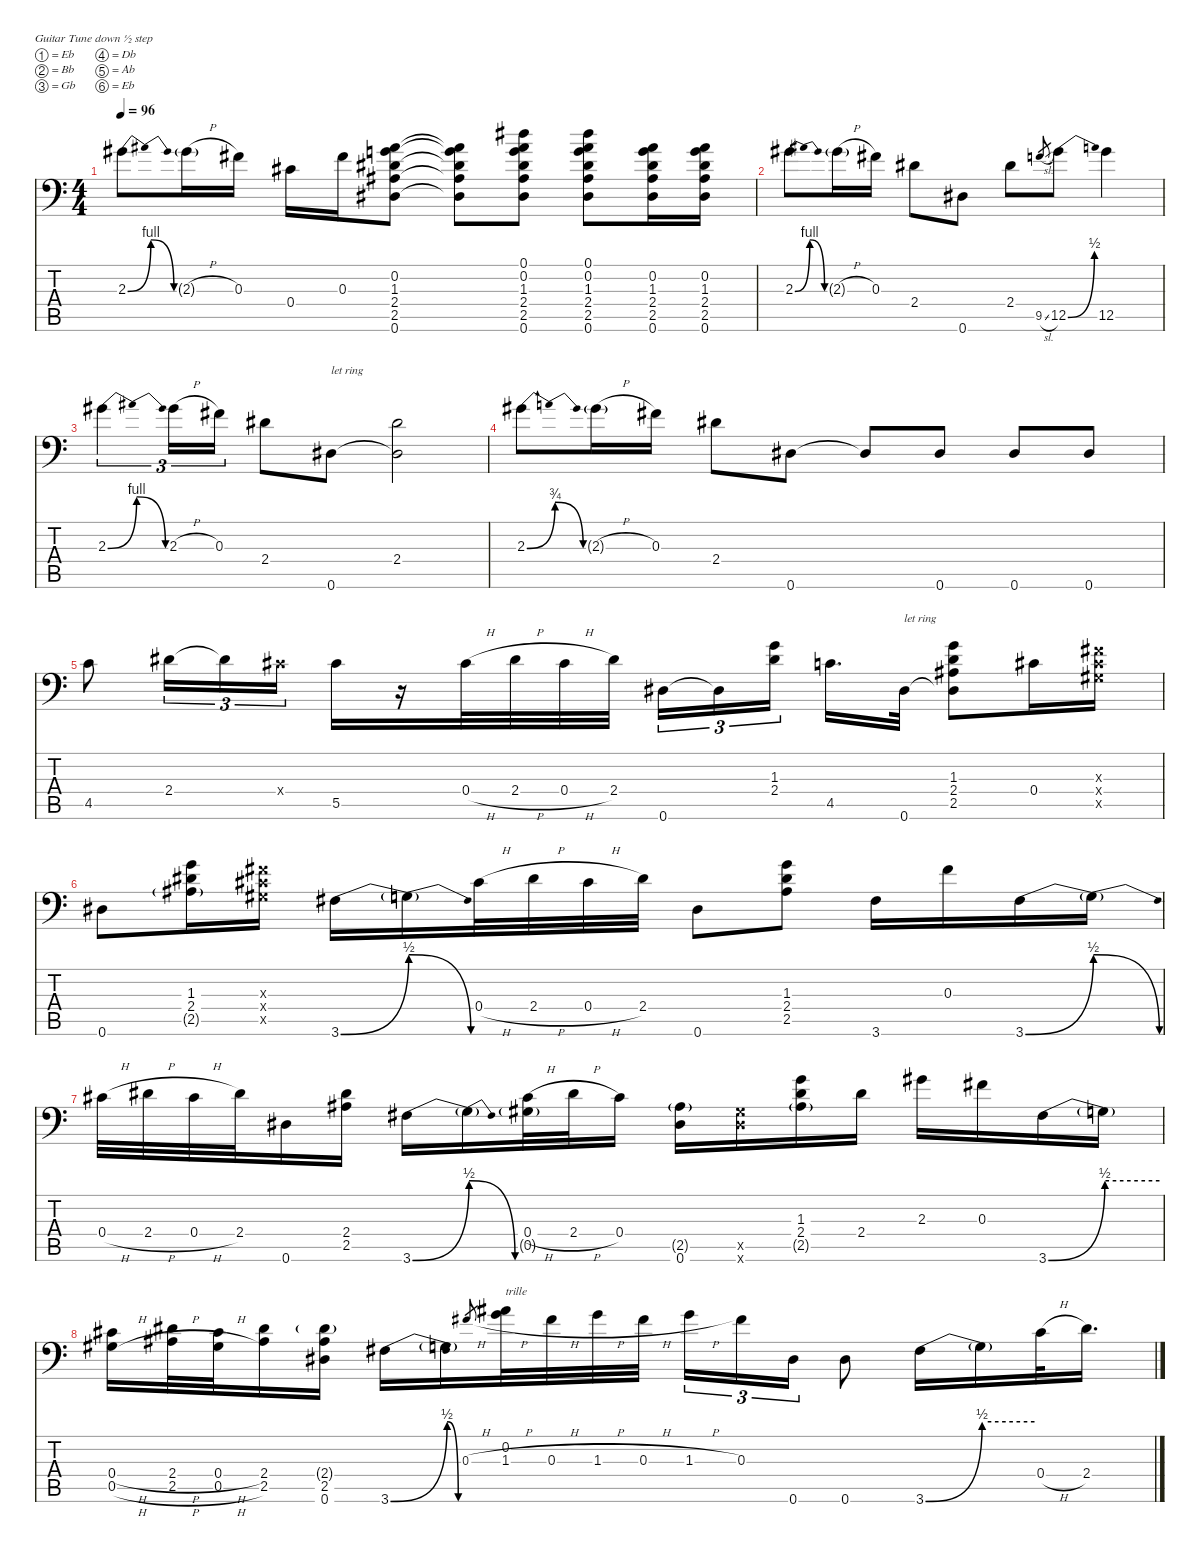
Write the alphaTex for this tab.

\defaultSystemsLayout 4
\hideDynamics
\bracketExtendMode nobrackets
\singleTrackTrackNamePolicy hidden
\multiTrackTrackNamePolicy hidden
\otherSystemsTrackNameOrientation horizontal
\track ("Overdub-hid" "fl.bs.") {instrument fretlessbass}
\staff {score tabs}
\tuning (Eb4 Bb3 Gb3 Db3 Ab2 Eb2)
\ts (4 4)
\tempo 96
\clef f4
\ks c
2.3{be (bendrelease 0 0 15 4 30 4 60 0) acc #}.8{dy f beam Down} 2.3{h g acc #}.16{dy ff beam Down} 0.3{acc #}.16{dy f beam Down} 0.4{acc #}.16{beam Down} 0.3{acc #}.16{beam Down} (0.2{acc #} 1.3 2.4{acc #} 2.5{acc #} 0.6{acc #}).8{dy ff beam Down} (0.2{t acc #} 1.3{t} 2.4{t acc #} 2.5{t acc #} 0.6{t acc #}).8{dy f beam Down} (0.1{acc #} 0.2{acc #} 1.3 2.4{acc #} 2.5{acc #} 0.6{acc #}).8{beam Down} (0.1{acc #} 0.2{acc #} 1.3 2.4{acc #} 2.5{acc #} 0.6{acc #}).8{beam Down} (0.2{acc #} 1.3 2.4{acc #} 2.5{acc #} 0.6{acc #}).16{beam Down} (0.2{acc #} 1.3 2.4{acc #} 2.5{acc #} 0.6{acc #}).16{beam Down} |
2.3{be (bendrelease 0 0 15 4 30 4 60 0) acc #}.8{dy ff beam Down} 2.3{h g acc #}.16{beam Down} 0.3{acc #}.16{dy f beam Down} 2.4{acc #}.8{beam Down} 0.6{acc #}.8{beam Down} 2.4{acc #}.8{beam Down} 9.5{sl}.8{gr dy mf beam Up} 12.5{be (bend 0 0 30 2) acc #}.8{dy f beam Down} 12.5{acc #}.4{dy mf beam Down} |
2.3{be (bendrelease 0 0 15 4 30 4 60 0) acc #}.4{tu (3 2) dy f beam Down} 2.3{h acc #}.16{tu (3 2) beam Down} 0.3{acc #}.16{tu (3 2) beam Down} 2.4{acc #}.8{beam Down} 0.6{acc #}.8{txt "let ring" dy ff beam Down} (2.4{acc #} 0.6{t acc #}).2{beam Down} |
2.3{be (bendrelease 0 0 15 3 30 3 60 0) acc #}.8{dy f beam Down} 2.3{h g acc #}.16{dy ff beam Down} 0.3{acc #}.16{dy f beam Down} 2.4{acc #}.8{beam Down} 0.6{acc #}.8{dy ff beam Down} 0.6{t acc #}.8{dy f beam Up} 0.6{acc #}.8{beam Up} 0.6{acc #}.8{beam Up} 0.6{acc #}.8{beam Up} |
4.5.8{dy fff beam Down} 2.4{acc #}.16{tu (3 2) dy f beam Down} 2.4{t acc #}.16{tu (3 2) beam Down} 0.4{x acc #}.16{tu (3 2) beam Down} 5.5{acc #}.16{beam Down} r.16{beam Down} 0.4{h acc #}.32{dy ff beam Down} 2.4{h acc #}.32{dy f beam Down} 0.4{h acc #}.32{beam Down} 2.4{acc #}.32{beam Down} 0.6{acc #}.16{tu (3 2) beam Down} 0.6{t acc #}.16{tu (3 2) beam Down} (1.3 2.4{acc #}).16{tu (3 2) beam Down} 4.5.16{d beam Down} 0.6{acc #}.32{txt "let ring" beam Down} (1.3 2.4{acc #} 2.5{acc #} 0.6{t acc #}).8{dy ff beam Down} 0.4{acc #}.16{dy f beam Down} (0.3{x acc #} 0.4{x acc #} 0.5{x acc #}).16{beam Down} |
0.6{acc #}.8{beam Down} (1.3 2.4{acc #} 2.5{g acc #}).16{beam Down} (0.3{x acc #} 0.4{x acc #} 0.5{x acc #}).16{beam Down} 3.6{be (bend 0 0 60 2) acc #}.16{beam Down} 3.6{be (release 0 2 60 0) t}.16{beam Down} 0.4{h acc #}.32{dy ff beam Down} 2.4{h acc #}.32{dy f beam Down} 0.4{h acc #}.32{beam Down} 2.4{acc #}.32{beam Down} 0.6{acc #}.8{dy ff beam Down} (1.3 2.4{acc #} 2.5{acc #}).8{dy f beam Down} 3.6{acc #}.16{beam Down} 0.3{acc #}.16{dy ff beam Down} 3.6{be (bend 0 0 60 2) acc #}.16{dy f beam Down} 3.6{be (release 0 2 60 0) t}.16{beam Down} |
0.4{h acc #}.32{dy ff beam Down} 2.4{h acc #}.32{dy f beam Down} 0.4{h acc #}.32{beam Down} 2.4{acc #}.32{beam Down} 0.6{acc #}.16{beam Down} (2.4{acc #} 2.5{acc #}).16{beam Down} 3.6{be (bend 0 0 60 2) acc #}.16{beam Down} 3.6{be (release 0 2 60 0) t}.16{beam Down} (0.4{h acc #} 0.5{g acc #}).32{dy ff beam Down} 2.4{h acc #}.32{dy f beam Down} 0.4{acc #}.16{beam Down} (2.5{g acc #} 0.6{acc #}).16{beam Down} (0.5{x acc #} 0.6{x acc #}).16{beam Down} (1.3 2.4{acc #} 2.5{g acc #}).16{beam Down} 2.4{acc #}.16{beam Down} 2.3{acc #}.16{dy ff beam Down} 0.3{acc #}.16{dy f beam Down} 3.6{be (bend 0 0 60 2) acc #}.16{beam Down} 3.6{be (hold 0 2 60 2) t}.16{beam Down} |
(0.4{h acc #} 0.5{h acc #}).16{dy ff beam Down} (2.4{h acc #} 2.5{h acc #}).32{dy f beam Down} (0.4{h acc #} 0.5{h acc #}).32{beam Down} (2.4{acc #} 2.5{acc #}).16{beam Down} (2.4{g acc #} 2.5{acc #} 0.6{acc #}).16{beam Down} 3.6{be (bend 0 0 60 2) acc #}.16{beam Down} 3.6{be (release 0 2 60 0) t}.16{beam Down} 0.3{h acc #}.8{gr dy mf beam Up} (0.2{acc #} 1.3{h}).32{txt "trille" dy ff beam Down} 0.3{h acc #}.32{dy f beam Down} 1.3{h}.32{beam Down} 0.3{h acc #}.32{beam Down} 1.3{h}.16{tu (3 2) beam Down} 0.3{acc #}.16{tu (3 2) beam Down} 0.6{acc #}.16{tu (3 2) beam Down} 0.6{acc #}.8{beam Down} 3.6{be (bend 0 0 60 2) acc #}.16{dy ff beam Down} 3.6{be (hold 0 2 60 2) t}.16{dy f beam Down} 0.4{h acc #}.32{dy ff beam Down} 2.4{acc #}.16{d dy f beam Down}
